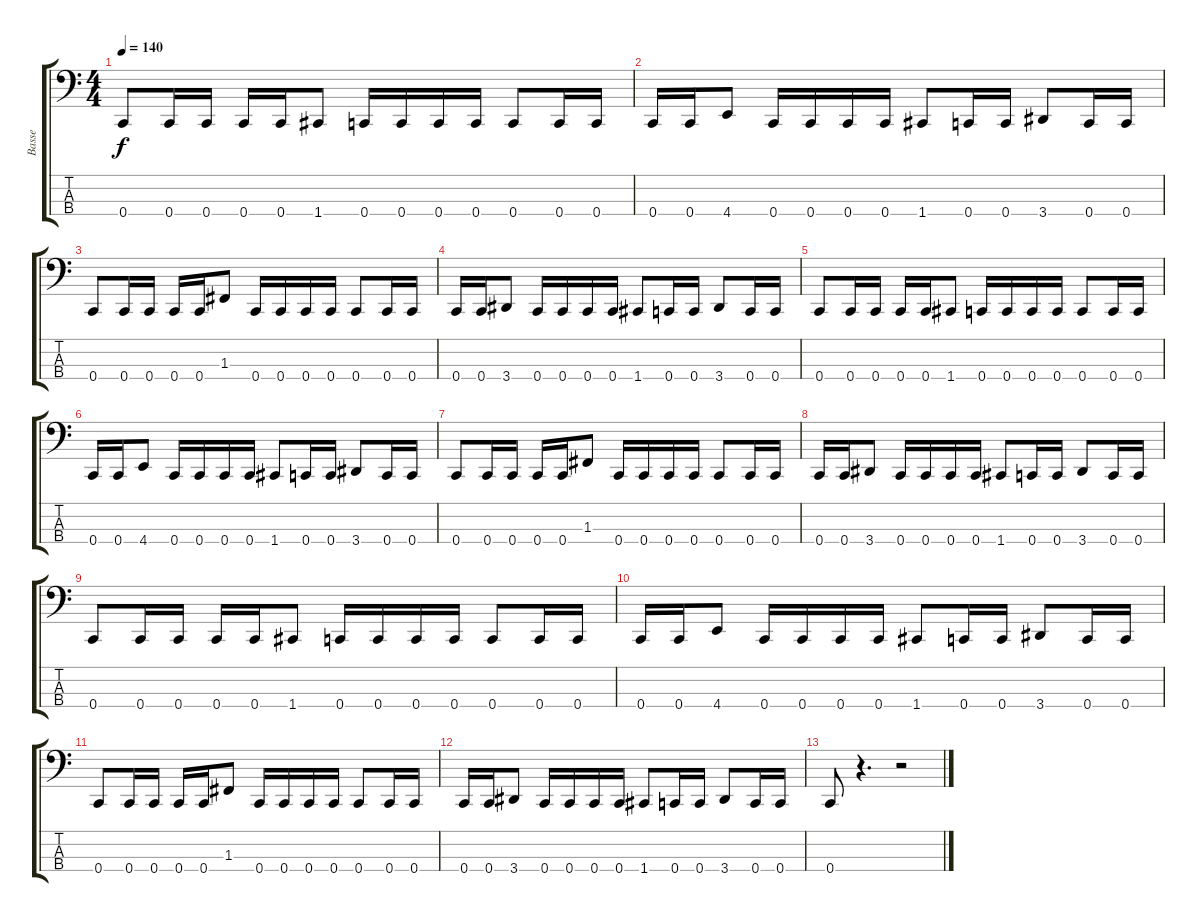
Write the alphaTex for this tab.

\track ("Basse" "Basse") {instrument electricbasspick}
\staff {score tabs}
\tuning (Eb2 Bb1 F1 C1) {hide}
\ts (4 4)
\tempo 140
\clef f4
\ks c
0.4.8{dy f} 0.4.16 0.4.16 0.4.16 0.4.16 1.4.8 0.4.16 0.4.16 0.4.16 0.4.16 0.4.8 0.4.16 0.4.16 |
0.4.16 0.4.16 4.4.8 0.4.16 0.4.16 0.4.16 0.4.16 1.4.8 0.4.16 0.4.16 3.4.8 0.4.16 0.4.16 |
0.4.8 0.4.16 0.4.16 0.4.16 0.4.16 1.3.8 0.4.16 0.4.16 0.4.16 0.4.16 0.4.8 0.4.16 0.4.16 |
0.4.16 0.4.16 3.4.8 0.4.16 0.4.16 0.4.16 0.4.16 1.4.8 0.4.16 0.4.16 3.4.8 0.4.16 0.4.16 |
0.4.8 0.4.16 0.4.16 0.4.16 0.4.16 1.4.8 0.4.16 0.4.16 0.4.16 0.4.16 0.4.8 0.4.16 0.4.16 |
0.4.16 0.4.16 4.4.8 0.4.16 0.4.16 0.4.16 0.4.16 1.4.8 0.4.16 0.4.16 3.4.8 0.4.16 0.4.16 |
0.4.8 0.4.16 0.4.16 0.4.16 0.4.16 1.3.8 0.4.16 0.4.16 0.4.16 0.4.16 0.4.8 0.4.16 0.4.16 |
0.4.16 0.4.16 3.4.8 0.4.16 0.4.16 0.4.16 0.4.16 1.4.8 0.4.16 0.4.16 3.4.8 0.4.16 0.4.16 |
0.4.8 0.4.16 0.4.16 0.4.16 0.4.16 1.4.8 0.4.16 0.4.16 0.4.16 0.4.16 0.4.8 0.4.16 0.4.16 |
0.4.16 0.4.16 4.4.8 0.4.16 0.4.16 0.4.16 0.4.16 1.4.8 0.4.16 0.4.16 3.4.8 0.4.16 0.4.16 |
0.4.8 0.4.16 0.4.16 0.4.16 0.4.16 1.3.8 0.4.16 0.4.16 0.4.16 0.4.16 0.4.8 0.4.16 0.4.16 |
0.4.16 0.4.16 3.4.8 0.4.16 0.4.16 0.4.16 0.4.16 1.4.8 0.4.16 0.4.16 3.4.8 0.4.16 0.4.16 |
0.4.8 r.4{d} r.2
